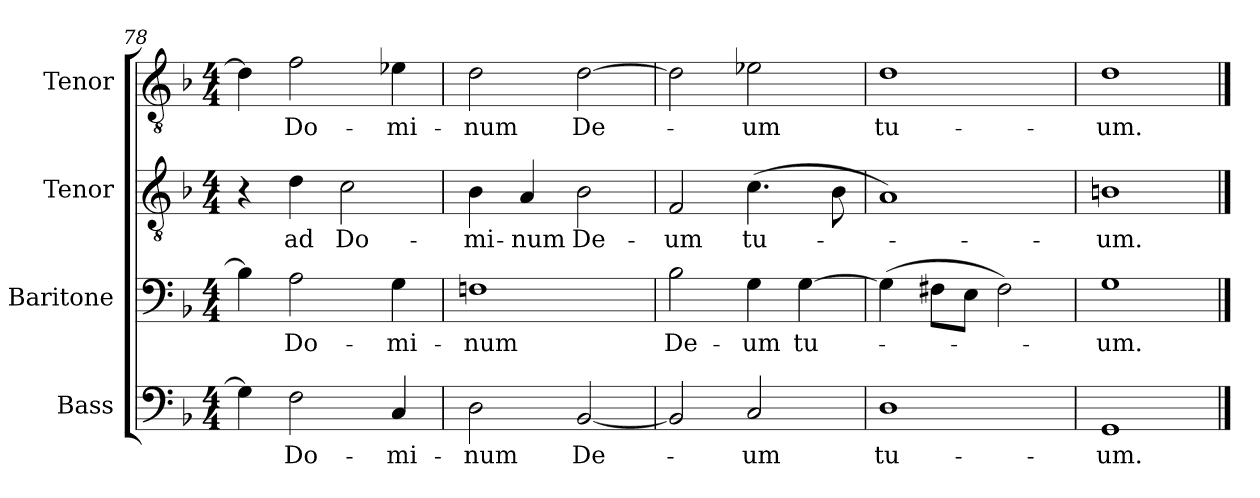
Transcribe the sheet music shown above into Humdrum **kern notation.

**kern	**text	**kern	**text	**kern	**text	**kern	**text
*part4	*part4	*part3	*part3	*part2	*part2	*part1	*part1
*staff4	*staff4	*staff3	*staff3	*staff2	*staff2	*staff1	*staff1
*I"Bass	*	*I"Baritone	*	*I"Tenor	*	*I"Tenor	*
*I'B.	*	*I'Bar.	*	*I'T.	*	*I'T.	*
*clefF4	*	*clefF4	*	*clefGv2	*	*clefGv2	*
*	*	*	*	*ITrd7c12	*	*ITrd7c12	*
*k[b-]	*	*k[b-]	*	*k[b-]	*	*k[b-]	*
*F:	*	*F:	*	*F:	*	*F:	*
*M4/4	*	*M4/4	*	*M4/4	*	*M4/4	*
=78	=78	=78	=78	=78	=78	=78	=78
4Gi\]	.	4B-i\]	.	4r	.	4Di\]	.
!	!LO:LY:b:color=#000000	!	!	!	!	!	!
!	!	!	!LO:LY:b:color=#000000	!	!	!	!
!	!	!	!	!	!LO:LY:b:color=#000000	!	!
!	!	!	!	!	!	!	!LO:LY:b:color=#000000
2Fi\	Do-	2Ai\	Do-	4Di\	ad	2Fi\	Do-
!	!	!	!	!	!LO:LY:b:color=#000000	!	!
.	.	.	.	2Ci\	Do-	.	.
!	!LO:LY:b:color=#000000	!	!	!	!	!	!
!	!	!	!LO:LY:b:color=#000000	!	!	!	!
!	!	!	!	!	!	!	!LO:LY:b:color=#000000
4Ci/	-mi-	4Gi\	-mi-	.	.	4E-Xi\	-mi-
=79	=79	=79	=79	=79	=79	=79	=79
!	!LO:LY:b:color=#000000	!	!	!	!	!	!
!	!	!	!LO:LY:b:color=#000000	!	!	!	!
!	!	!	!	!	!LO:LY:b:color=#000000	!	!
!	!	!	!	!	!	!	!LO:LY:b:color=#000000
2Di\	-num	1Fni	-num	4BB-i\	-mi-	2Di\	-num
!	!	!	!	!	!LO:LY:b:color=#000000	!	!
.	.	.	.	4AAi/	-num	.	.
!	!LO:LY:b:color=#000000	!	!	!	!	!	!
!	!	!	!	!	!LO:LY:b:color=#000000	!	!
!	!	!	!	!	!	!	!LO:LY:b:color=#000000
[2BB-i/	De-	.	.	2BB-i\	De-	[2Di\	De-
=80	=80	=80	=80	=80	=80	=80	=80
!	!	!	!LO:LY:b:color=#000000	!	!	!	!
!	!	!	!	!	!LO:LY:b:color=#000000	!	!
2BB-i/]	.	2B-i\	De-	2FFi/	-um	2Di\]	.
!	!LO:LY:b:color=#000000	!	!	!	!	!	!
!	!	!	!LO:LY:b:color=#000000	!	!	!	!
!	!	!	!	!	!LO:LY:b:color=#000000	!	!
!	!	!	!	!	!	!	!LO:LY:b:color=#000000
2Ci/	-um	4Gi\	-um	(4.Ci\	tu-	2E-Xi\	-um
!	!	!	!LO:LY:b:color=#000000	!	!	!	!
.	.	[4Gi\	tu-	.	.	.	.
.	.	.	.	8BB-i\	.	.	.
=81	=81	=81	=81	=81	=81	=81	=81
!	!LO:LY:b:color=#000000	!	!	!	!	!	!
!	!	!	!	!	!	!	!LO:LY:b:color=#000000
1Di	tu-	(4Gi\]	.	1AAi)	.	1Di	tu-
.	.	8F#Xi\L	.	.	.	.	.
.	.	8Ei\J	.	.	.	.	.
.	.	2F#i\)	.	.	.	.	.
=82	=82	=82	=82	=82	=82	=82	=82
!	!LO:LY:b:color=#000000	!	!	!	!	!	!
!	!	!	!LO:LY:b:color=#000000	!	!	!	!
!	!	!	!	!	!LO:LY:b:color=#000000	!	!
!	!	!	!	!	!	!	!LO:LY:b:color=#000000
1GGi	-um.	1Gi	-um.	1BBni	-um.	1Di	-um.
==	==	==	==	==	==	==	==
*-	*-	*-	*-	*-	*-	*-	*-
